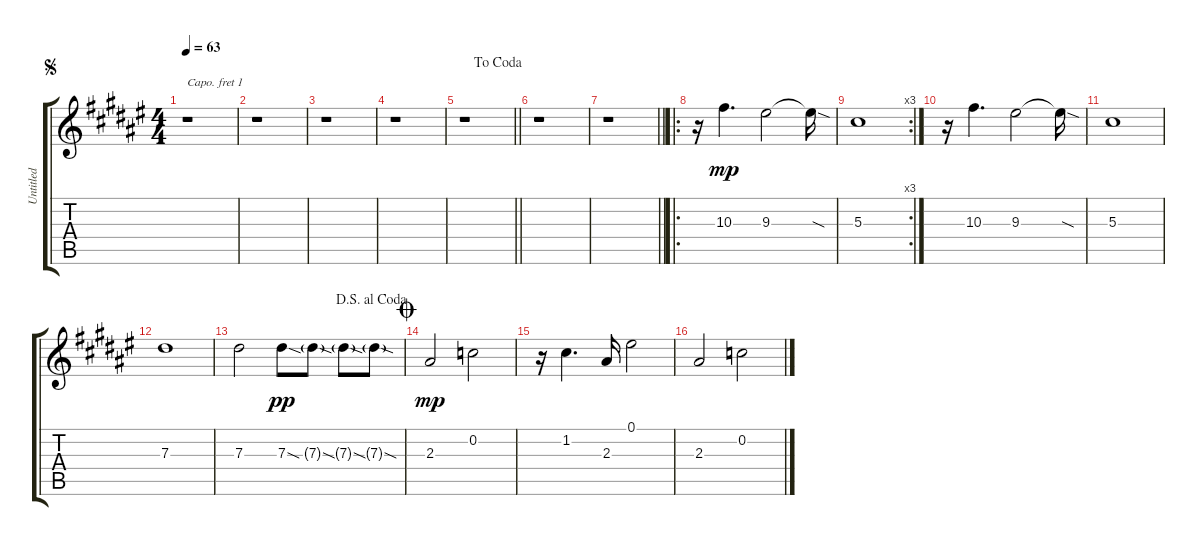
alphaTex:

\track ("Untitled" "Untitled") {instrument electricguitarjazz}
\staff {score tabs}
\capo 1
\tuning (E4 B3 G3 D3 A2 E2) {hide}
\ts (4 4)
\jump segno
\tempo 63
\clef g2
\ks f#
r.1{dy mp} |
\ks d#minor
r.1 |
\ks f#
r.1 |
\ks d#minor
r.1 |
\jump dacoda
\barLineRight lightlight
r.1 |
\ks f#
r.1 |
\barLineRight lightlight
\ks d#minor
r.1 |
\ro
\ks f#
r.16 10.3.4{d} 9.3.2 9.3{sod t}.16 |
\rc 3
\ks d#minor
5.3.1 |
\ks f#
r.16 10.3.4{d} 9.3.2 9.3{sod t}.16 |
\ks d#minor
5.3.1 |
\ks f#
7.3.1 |
\jump dalsegnoalcoda
\ks d#minor
7.3.2 7.3{sod}.8{dy pp} 7.3{sod g}.8 7.3{sod g}.8 7.3{sod g}.8 |
\jump coda
\ks f#
2.3.2{dy mp} 0.2.2 |
\ks d#minor
r.16 1.2.4{d} 2.3.16 0.1.2 |
2.3.2 0.2.2
